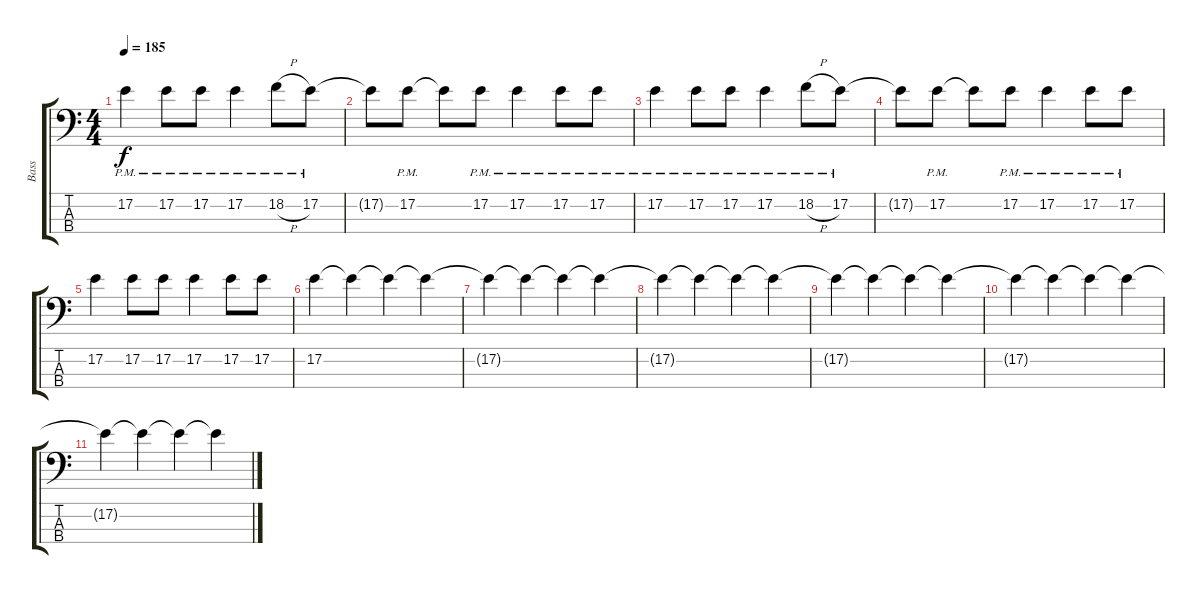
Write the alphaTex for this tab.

\track ("Bass" "Bass") {instrument electricbassfinger}
\staff {score tabs}
\tuning (E2 B1 Gb1 Db1) {hide}
\ts (4 4)
\tempo 185
\clef f4
\ks c
17.2{pm}.4{dy f} 17.2{pm}.8 17.2{pm}.8 17.2{pm}.4 18.2{h pm}.8 17.2{pm}.8 |
17.2{t}.8 17.2{pm}.8 17.2{t}.8 17.2{pm}.8 17.2{pm}.4 17.2{pm}.8 17.2{pm}.8 |
17.2{pm}.4 17.2{pm}.8 17.2{pm}.8 17.2{pm}.4 18.2{h pm}.8 17.2{pm}.8 |
17.2{t}.8 17.2{pm}.8 17.2{t}.8 17.2{pm}.8 17.2{pm}.4 17.2{pm}.8 17.2{pm}.8 |
17.2.4 17.2.8 17.2.8 17.2.4 17.2.8 17.2.8 |
17.2.4 17.2{t}.4 17.2{t}.4 17.2{t}.4 |
17.2{t}.4 17.2{t}.4 17.2{t}.4 17.2{t}.4 |
17.2{t}.4 17.2{t}.4 17.2{t}.4 17.2{t}.4 |
17.2{t}.4 17.2{t}.4 17.2{t}.4 17.2{t}.4 |
17.2{t}.4 17.2{t}.4 17.2{t}.4 17.2{t}.4 |
17.2{t}.4 17.2{t}.4 17.2{t}.4 17.2{t}.4
